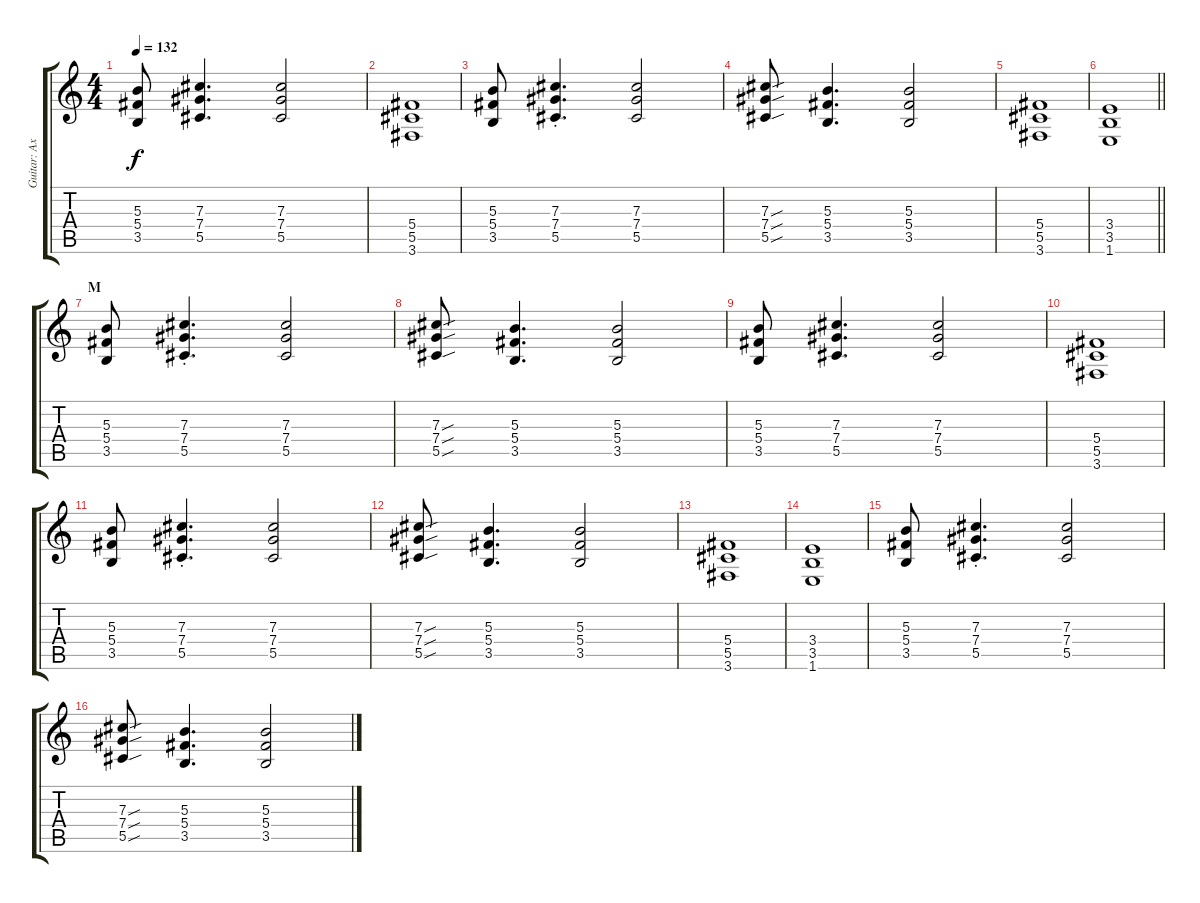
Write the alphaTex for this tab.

\track ("Guitar: Axel" "Guitar: Ax") {instrument distortionguitar}
\staff {score tabs}
\tuning (Eb4 Bb3 Gb3 Db3 Ab2 Eb2) {hide}
\ts (4 4)
\tempo 132
\clef g2
\ks c
(5.3 5.4 3.5).8{dy f} (7.3 7.4 5.5).4{d} (7.3 7.4 5.5).2 |
(5.4 5.5 3.6).1 |
(5.3 5.4 3.5).8 (7.3{st} 7.4{st} 5.5{st}).4{d} (7.3 7.4 5.5).2 |
(7.3{sou} 7.4{sou} 5.5{sou}).8 (5.3 5.4 3.5).4{d} (5.3 5.4 3.5).2 |
(5.4 5.5 3.6).1 |
\barLineRight lightlight
(3.4 3.5 1.6).1 |
\section ("" "M")
(5.3 5.4 3.5).8 (7.3{st} 7.4{st} 5.5{st}).4{d} (7.3 7.4 5.5).2 |
(7.3{sou} 7.4{sou} 5.5{sou}).8 (5.3 5.4 3.5).4{d} (5.3 5.4 3.5).2 |
(5.3 5.4 3.5).8 (7.3 7.4 5.5).4{d} (7.3 7.4 5.5).2 |
(5.4 5.5 3.6).1 |
(5.3 5.4 3.5).8 (7.3{st} 7.4{st} 5.5{st}).4{d} (7.3 7.4 5.5).2 |
(7.3{sou} 7.4{sou} 5.5{sou}).8 (5.3 5.4 3.5).4{d} (5.3 5.4 3.5).2 |
(5.4 5.5 3.6).1 |
(3.4 3.5 1.6).1 |
(5.3 5.4 3.5).8 (7.3{st} 7.4{st} 5.5{st}).4{d} (7.3 7.4 5.5).2 |
(7.3{sou} 7.4{sou} 5.5{sou}).8 (5.3 5.4 3.5).4{d} (5.3 5.4 3.5).2
